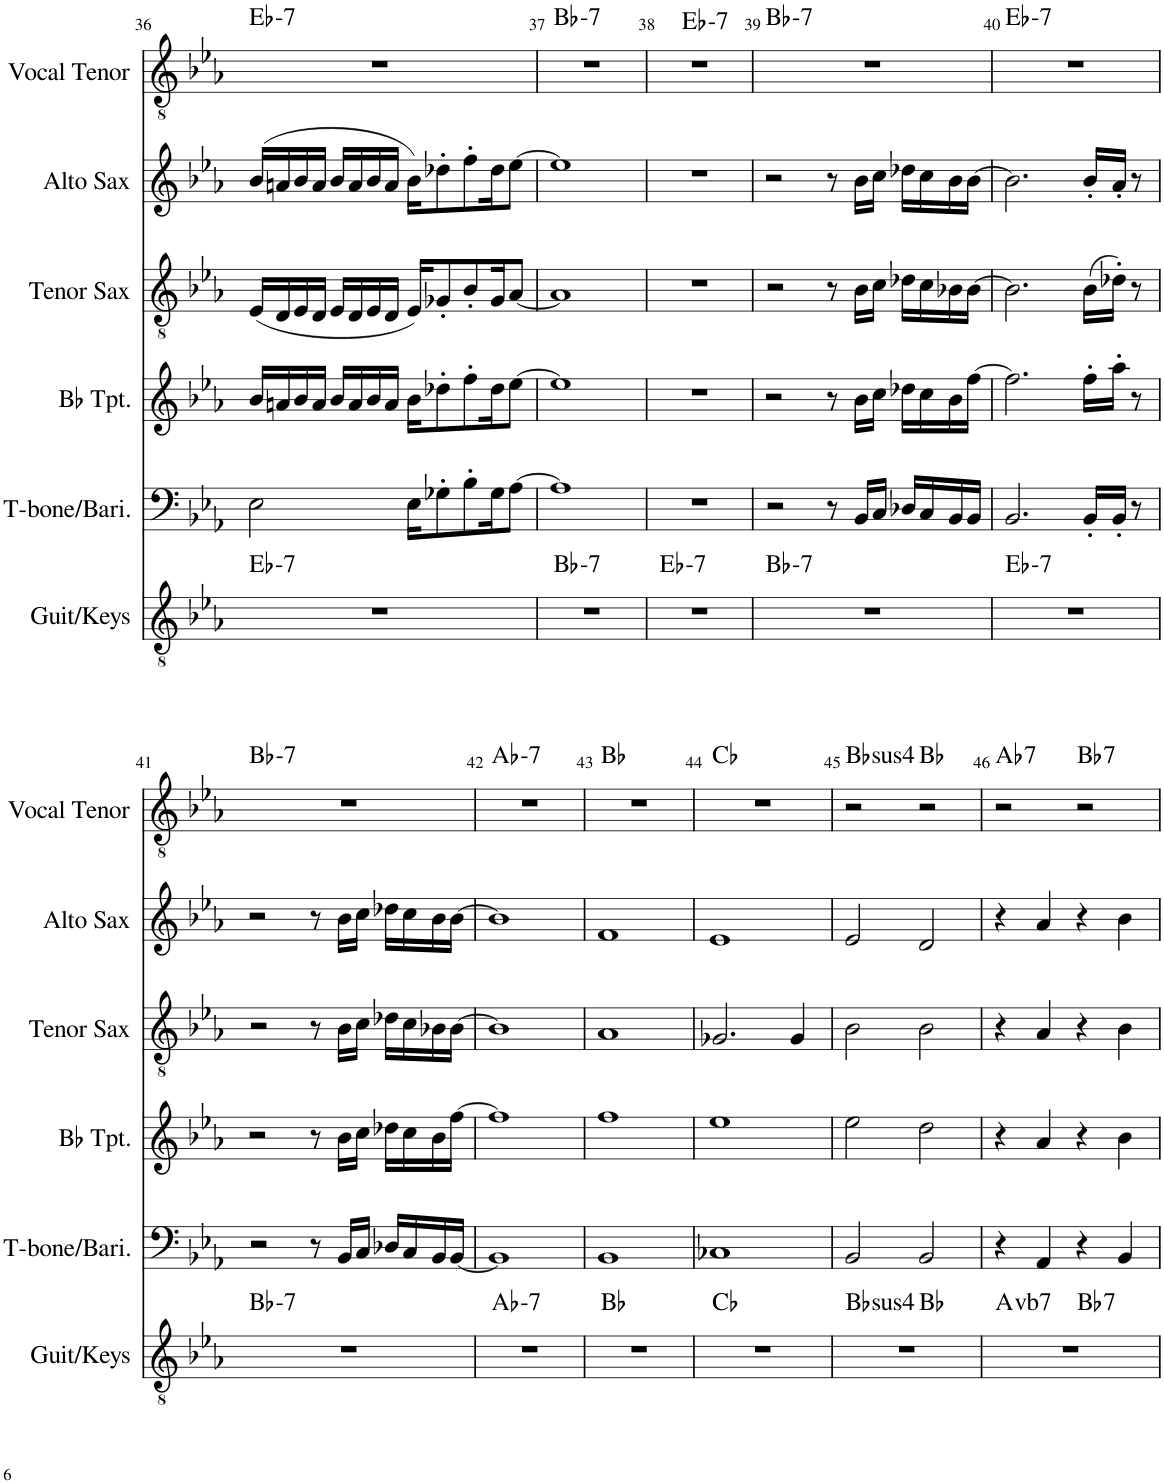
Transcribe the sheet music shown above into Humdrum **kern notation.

**kern	**harte	**kern	**kern	**kern	**kern	**kern	**harte
*part6	*part6	*part5	*part4	*part3	*part2	*part1	*part1
*staff6	*	*staff5	*staff4	*staff3	*staff2	*staff1	*
*I"Guit/Keys	*	*I"T-bone/Bari	*I"Bb Trumpet	*I"Tenor Sax	*I"Alto Sax	*I"Vocal Tenor	*
*I'Guit/Keys	*	*I'T-bone/Bari.	*I'Bb Tpt.	*I'Tenor Sax	*I'Alto Sax	*I'Vocal Tenor	*
!!LO:PB:g=z
*clefGv2	*	*clefF4	*clefG2	*clefGv2	*clefG2	*clefGv2	*
*	*	*	*ITrd1c2	*ITrd8c14	*ITrd5c9	*	*
*k[b-e-a-]	*	*k[b-e-a-]	*k[b-e-a-]	*k[b-e-a-]	*k[b-e-a-]	*k[b-e-a-]	*
*M4/4	*	*M4/4	*M4/4	*M4/4	*M4/4	*M4/4	*
=36	=36	=36	=36	=36	=36	=36	=36
!	!LO:H:kt=7	!	!	!	!	!	!LO:H:kt=7
1r	Eb:min7	2E-\	16b-/LL	(16E-/LL	(16b-/LL	1r	Eb:min7
.	.	.	16an/	16D/	16an/	.	.
.	.	.	16b-/	16E-/	16b-/	.	.
.	.	.	16a/JJ	16D/JJ	16a/JJ	.	.
.	.	.	16b-/LL	16E-/LL	16b-/LL	.	.
.	.	.	16a/	16D/	16a/	.	.
.	.	.	16b-/	16E-/	16b-/	.	.
.	.	.	16a/JJ	16D/JJ	16a/JJ	.	.
.	.	16E-\KL	16b-\KL	16E-/KL)	16b-\KL)	.	.
.	.	8G-X'\	8dd-X'\	8G-X'/	8dd-X'\	.	.
.	.	8B-'\	8ff'\	8B-'/	8ff'\	.	.
.	.	16G-\K	16dd-\K	16G-/K	16dd-\K	.	.
.	.	[8A-\J	[8ee-\J	[8A-/J	[8ee-\J	.	.
=37	=37	=37	=37	=37	=37	=37	=37
!	!LO:H:kt=7	!	!	!	!	!	!LO:H:kt=7
1r	Bb:min7	1A-]	1ee-]	1A-]	1ee-]	1r	Bb:min7
=38	=38	=38	=38	=38	=38	=38	=38
!	!LO:H:kt=7	!	!	!	!	!	!LO:H:kt=7
1r	Eb:min7	1r	1r	1r	1r	1r	Eb:min7
=39	=39	=39	=39	=39	=39	=39	=39
!	!LO:H:kt=7	!	!	!	!	!	!LO:H:kt=7
1r	Bb:min7	2r	2r	2r	2r	1r	Bb:min7
.	.	8r	8r	8r	8r	.	.
.	.	16BB-/LL	16b-\LL	16B-\LL	16b-\LL	.	.
.	.	16C/JJ	16cc\JJ	16c\JJ	16cc\JJ	.	.
.	.	16D-X/LL	16dd-X\LL	16d-X\LL	16dd-X\LL	.	.
.	.	16C/	16cc\	16c\	16cc\	.	.
.	.	16BB-/	16b-\	16B-X\	16b-\	.	.
.	.	16BB-/JJ	[16ff\JJ	[16B-\JJ	[16b-\JJ	.	.
=40	=40	=40	=40	=40	=40	=40	=40
!	!LO:H:kt=7	!	!	!	!	!	!LO:H:kt=7
1r	Eb:min7	2.BB-/	2.ff\]	2.B-\]	2.b-\]	1r	Eb:min7
.	.	16BB-'/LL	16ff'\LL	(16B-\LL	16b-'/LL	.	.
.	.	16BB-'/JJ	16aa-'\JJ	16d-X'\JJ)	16a-'/JJ	.	.
.	.	8r	8r	8r	8r	.	.
!!LO:LB:g=z
=41	=41	=41	=41	=41	=41	=41	=41
!	!LO:H:kt=7	!	!	!	!	!	!LO:H:kt=7
1r	Bb:min7	2r	2r	2r	2r	1r	Bb:min7
.	.	8r	8r	8r	8r	.	.
.	.	16BB-/LL	16b-\LL	16B-\LL	16b-\LL	.	.
.	.	16C/JJ	16cc\JJ	16c\JJ	16cc\JJ	.	.
.	.	16D-X/LL	16dd-X\LL	16d-X\LL	16dd-X\LL	.	.
.	.	16C/	16cc\	16c\	16cc\	.	.
.	.	16BB-/	16b-\	16B-X\	16b-\	.	.
.	.	[16BB-/JJ	[16ff\JJ	[16B-\JJ	[16b-\JJ	.	.
=42	=42	=42	=42	=42	=42	=42	=42
!	!LO:H:kt=7	!	!	!	!	!	!LO:H:kt=7
1r	Ab:min7	1BB-]	1ff]	1B-]	1b-]	1r	Ab:min7
=43	=43	=43	=43	=43	=43	=43	=43
1r	Bb:maj	1BB-	1ff	1A-	1f	1r	Bb:maj
=44	=44	=44	=44	=44	=44	=44	=44
1r	Cb:maj	1C-X	1ee-	2.G-X/	1e-	1r	Cb:maj
.	.	.	.	4G-/	.	.	.
=45	=45	=45	=45	=45	=45	=45	=45
!	!LO:H:kt=4	!	!	!	!	!	!LO:H:kt=4
*^	*	*	*	*	*	*	*
1r	2ryy	Bb:sus4	2BB-/	2ee-\	2B-\	2e-/	2r	Bb:sus4
.	2ryy	Bb:maj	2BB-/	2dd\	2B-\	2d/	2r	Bb:maj
=46	=46	=46	=46	=46	=46	=46	=46	=46
!	!	!LO:H:kt=vb	!	!	!	!	!	!LO:H:kt=7
1r	2ryy	.	4r	4r	4r	4r	2r	Ab:7
.	.	.	4AA-/	4a-/	4A-/	4a-/	.	.
!	!	!LO:H:kt=7	!	!	!	!	!	!LO:H:kt=7
.	2ryy	Bb:7	4r	4r	4r	4r	2r	Bb:7
.	.	.	4BB-/	4b-\	4B-\	4b-\	.	.
*v	*v	*	*	*	*	*	*	*
=	=	=	=	=	=	=	=
*-	*-	*-	*-	*-	*-	*-	*-
